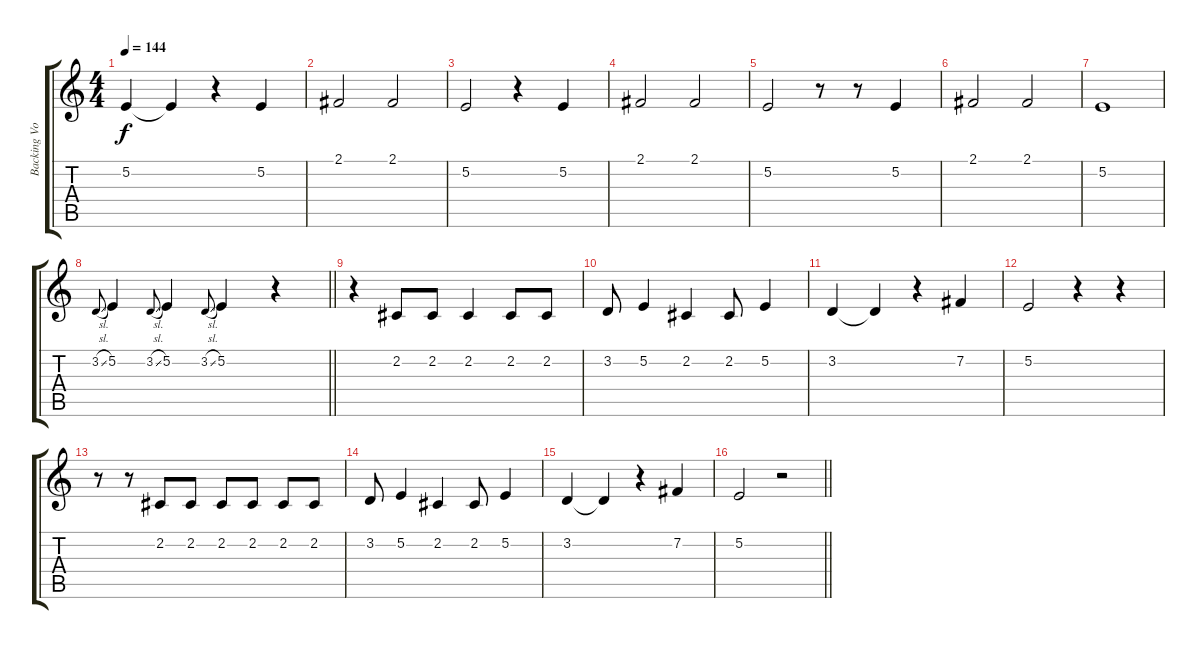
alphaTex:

\track ("Backing Vocals" "Backing Vo") {instrument bassoon}
\staff {score tabs}
\tuning (E4 B3 G3 D3 A2 E2) {hide}
\ts (4 4)
\tempo 144
\clef g2
\ks c
5.2.4{dy f} 5.2{t}.4 r.4 5.2.4 |
2.1.2 2.1.2 |
5.2.2 r.4 5.2.4 |
2.1.2 2.1.2 |
5.2.2 r.8 r.8 5.2.4 |
2.1.2 2.1.2 |
5.2.1 |
\barLineRight lightlight
3.2{sl}.8{gr onbeat} 5.2.4 3.2{sl}.8{gr onbeat} 5.2.4 3.2{sl}.8{gr onbeat} 5.2.4 r.4 |
r.4 2.2.8 2.2.8 2.2.4 2.2.8 2.2.8 |
3.2.8 5.2.4 2.2.4 2.2.8 5.2.4 |
3.2.4 3.2{t}.4 r.4 7.2.4 |
5.2.2 r.4 r.4 |
r.8 r.8 2.2.8 2.2.8 2.2.8 2.2.8 2.2.8 2.2.8 |
3.2.8 5.2.4 2.2.4 2.2.8 5.2.4 |
3.2.4 3.2{t}.4 r.4 7.2.4 |
\barLineRight lightlight
5.2.2 r.2
